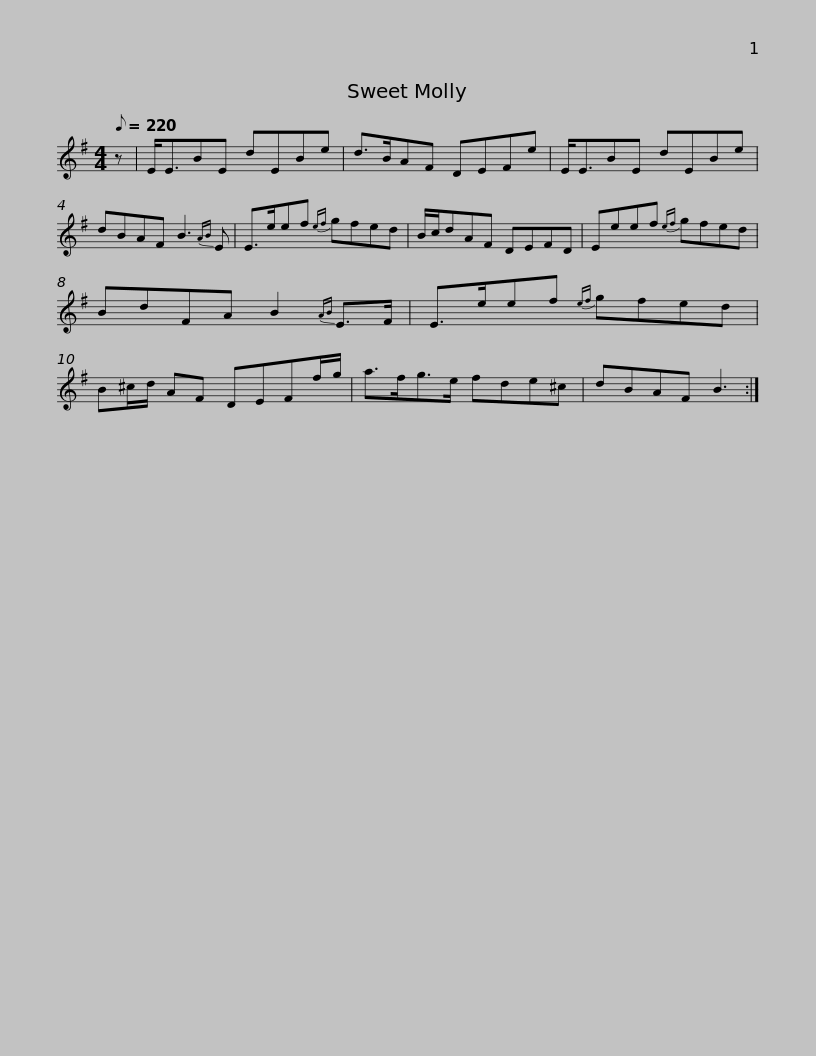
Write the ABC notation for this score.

X:1
L:1/8
Q:1/8=220
M:4/4
I:linebreak $
K:Emin
V:1 treble
V:1
 z | E<EBE dEBe | d>BAF DEFe | E<EBE dEBe | dBAF B3{AB} E | %5
 E>eef{ef} gfed |$ B/c/dAF DEFD | Eeef{ef} gfed | BdFA B2{AB} E>F | E>eef{ef} gfed |$ %10
 B^c/d/ AF DEFf/g/ | a>fg>e fde^c | dBAF B3 :| %13
